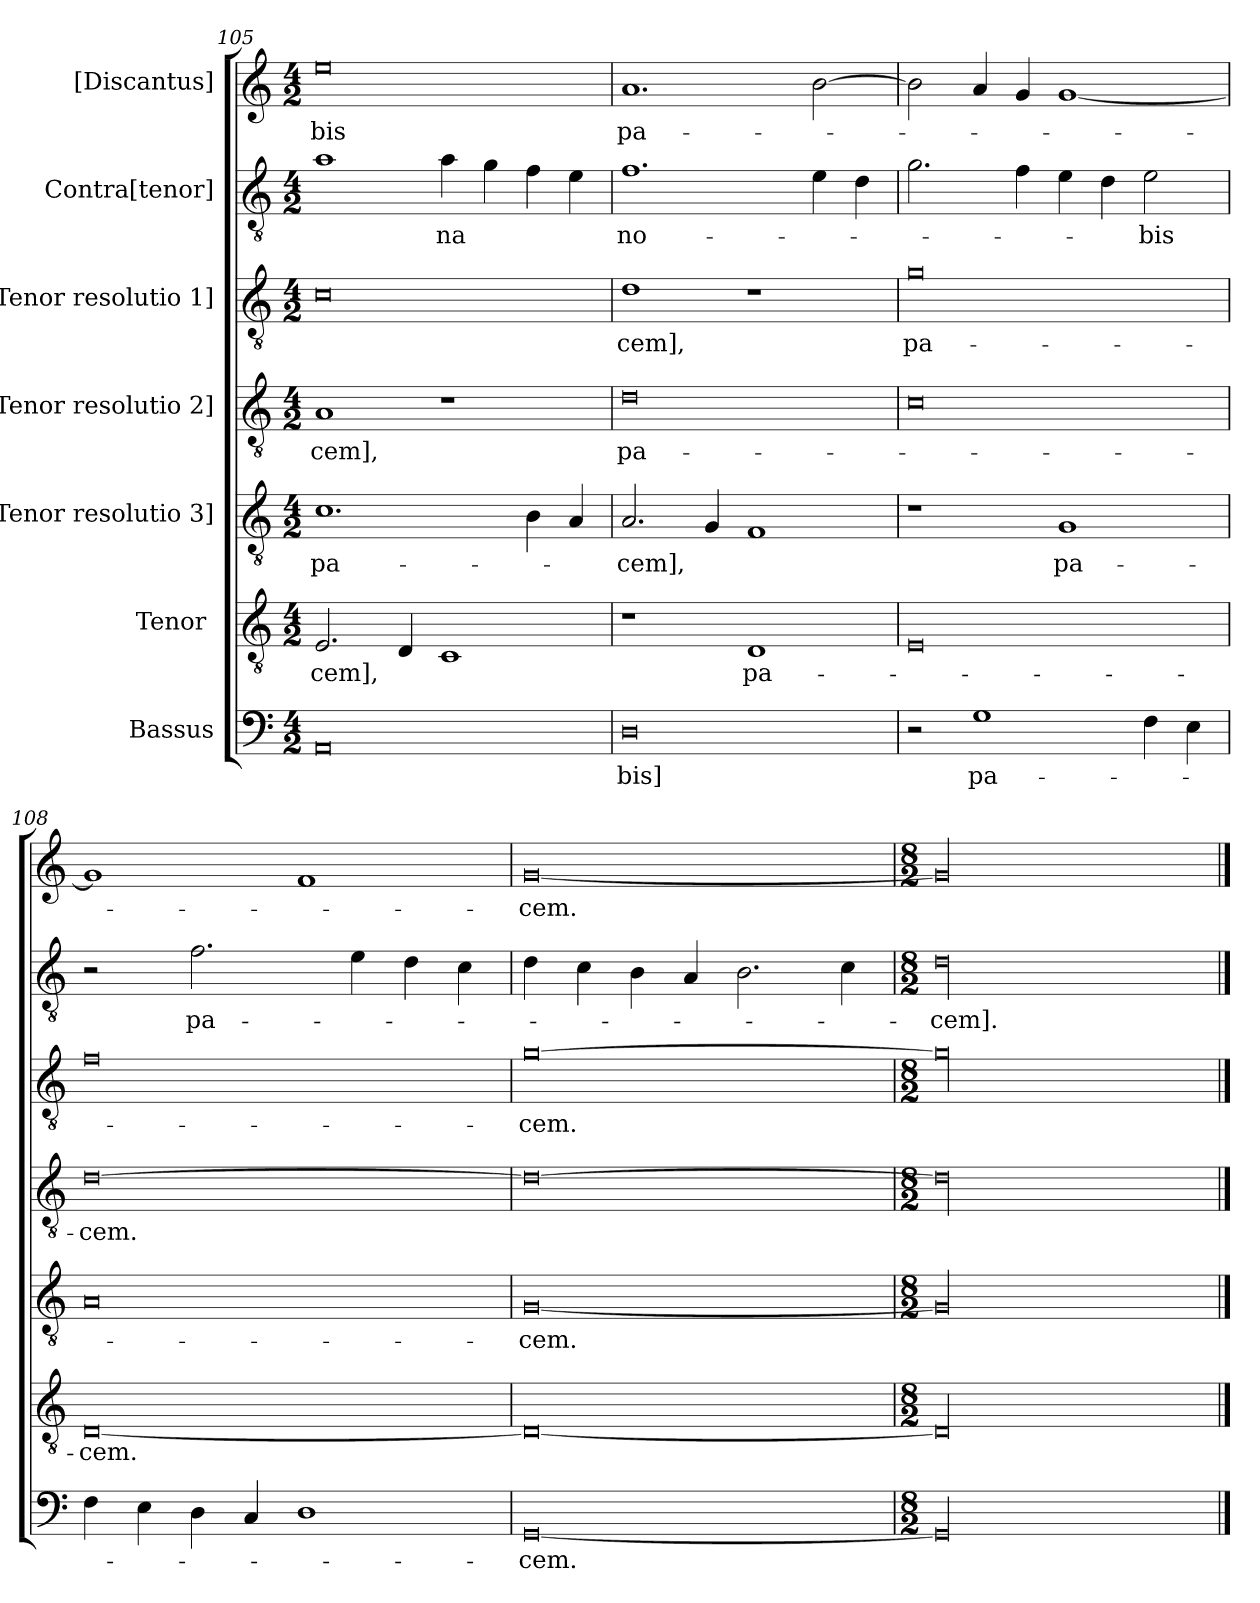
**kern	**text	**kern	**text	**kern	**text	**kern	**text	**kern	**text	**kern	**text	**kern	**text
*part7	*part7	*part6	*part6	*part5	*part5	*part4	*part4	*part3	*part3	*part2	*part2	*part1	*part1
*staff7	*staff7	*staff6	*staff6	*staff5	*staff5	*staff4	*staff4	*staff3	*staff3	*staff2	*staff2	*staff1	*staff1
*I"Bassus	*	*I"Tenor [4]	*	*I"[Tenor resolutio 3]	*	*I"[Tenor resolutio 2]	*	*I"[Tenor resolutio 1]	*	*I"Contra[tenor]	*	*I"[Discantus]	*
*clefF4	*	*clefGv2	*	*clefGv2	*	*clefGv2	*	*clefGv2	*	*clefGv2	*	*clefG2	*
*k[]	*	*k[]	*	*k[]	*	*k[]	*	*k[]	*	*k[]	*	*k[]	*
*M4/2	*	*M4/2	*	*M4/2	*	*M4/2	*	*M4/2	*	*M4/2	*	*M4/2	*
=105	=105	=105	=105	=105	=105	=105	=105	=105	=105	=105	=105	=105	=105
0AA/	.	2.E/	-cem],	1.c\	pa-	1A/	-cem],	0c\	.	1a\	.	0ee\	-bis
.	.	4D/	.	.	.	.	.	.	.	.	.	.	.
.	.	1C/	.	.	.	1r	.	.	.	4a\	-na	.	.
.	.	.	.	.	.	.	.	.	.	4g\	.	.	.
.	.	.	.	4B\	.	.	.	.	.	4f\	.	.	.
.	.	.	.	4A/	.	.	.	.	.	4e\	.	.	.
=106	=106	=106	=106	=106	=106	=106	=106	=106	=106	=106	=106	=106	=106
0D\	-bis]	1r	.	2.A/	-cem],	0d\	pa-	1d\	-cem],	1.f\	no-	1.a/	pa-
.	.	.	.	4G/	.	.	.	.	.	.	.	.	.
.	.	1D/	pa-	1F/	.	.	.	1r	.	.	.	.	.
.	.	.	.	.	.	.	.	.	.	4e\	.	[2b\	.
.	.	.	.	.	.	.	.	.	.	4d\	.	.	.
=107	=107	=107	=107	=107	=107	=107	=107	=107	=107	=107	=107	=107	=107
2r	.	0E/	.	1r	.	0c\	.	0g\	pa-	2.g\	.	2b\]	.
1G\	pa-	.	.	.	.	.	.	.	.	.	.	4a/	.
.	.	.	.	.	.	.	.	.	.	4f\	.	4g/	.
.	.	.	.	1G/	pa-	.	.	.	.	4e\	.	[1g/	.
.	.	.	.	.	.	.	.	.	.	4d\	.	.	.
4F\	.	.	.	.	.	.	.	.	.	2e\	-bis	.	.
4E\	.	.	.	.	.	.	.	.	.	.	.	.	.
=108	=108	=108	=108	=108	=108	=108	=108	=108	=108	=108	=108	=108	=108
4F\	.	[0D/	-cem.	0A/	.	[0d\	-cem.	0f\	.	2r	.	1g/]	.
4E\	.	.	.	.	.	.	.	.	.	.	.	.	.
4D\	.	.	.	.	.	.	.	.	.	2.f\	pa-	.	.
4C/	.	.	.	.	.	.	.	.	.	.	.	.	.
1D\	.	.	.	.	.	.	.	.	.	.	.	1f/	.
.	.	.	.	.	.	.	.	.	.	4e\	.	.	.
.	.	.	.	.	.	.	.	.	.	4d\	.	.	.
.	.	.	.	.	.	.	.	.	.	4c\	.	.	.
=109	=109	=109	=109	=109	=109	=109	=109	=109	=109	=109	=109	=109	=109
[0GG/	-cem.	0D/_	.	[0G/	-cem.	0d\_	.	[0g\	-cem.	4d\	.	[0g/	-cem.
.	.	.	.	.	.	.	.	.	.	4c\	.	.	.
.	.	.	.	.	.	.	.	.	.	4B\	.	.	.
.	.	.	.	.	.	.	.	.	.	4A/	.	.	.
.	.	.	.	.	.	.	.	.	.	2.B\	.	.	.
.	.	.	.	.	.	.	.	.	.	4c\	.	.	.
=110	=110	=110	=110	=110	=110	=110	=110	=110	=110	=110	=110	=110	=110
*M8/2	*	*M8/2	*	*M8/2	*	*M8/2	*	*M8/2	*	*M8/2	*	*M8/2	*
00GG/]	.	00D/]	.	00G/]	.	00d\]	.	00g\]	.	00d\	-cem].	00g/]	.
==	==	==	==	==	==	==	==	==	==	==	==	==	==
*-	*-	*-	*-	*-	*-	*-	*-	*-	*-	*-	*-	*-	*-
